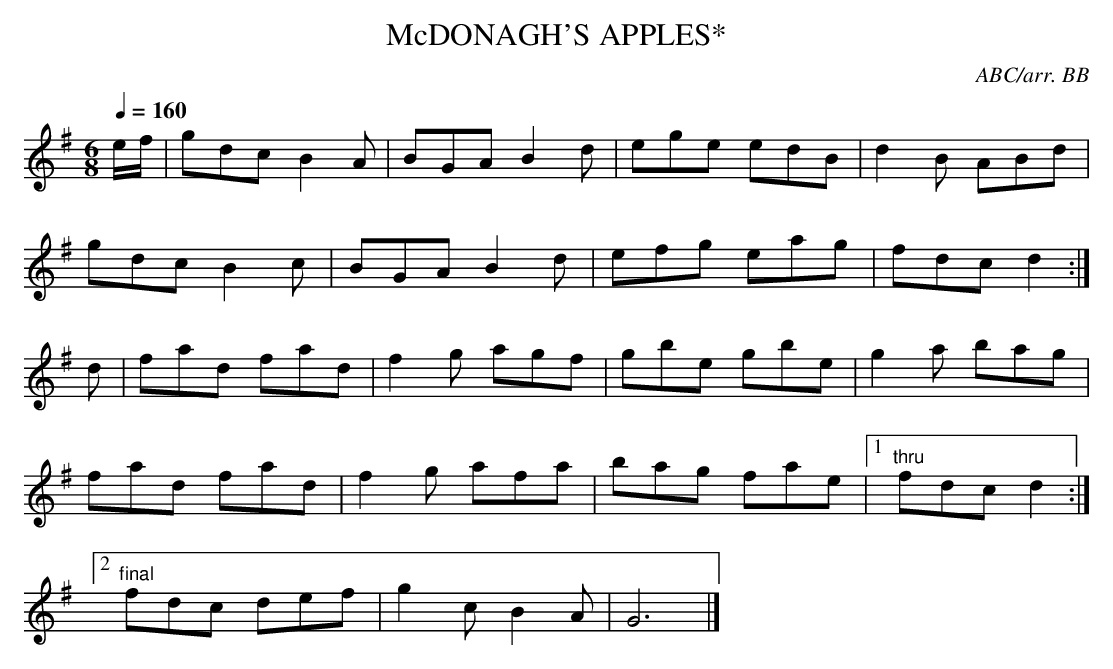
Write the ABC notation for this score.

X:1
T:McDONAGH'S APPLES*
C:ABC/arr. BB
player Larry McDonagh. This is a familiar tune so
it's hard to tell why this was "gan ainm" to
Breathnach.
Q:1/4=160
L:1/8
M:6/8
K:G
e/f/|gdc B2A|BGA B2d|ege edB|d2B ABd|
gdc B2c|BGA B2d|efg eag|fdc d2:|
d|fad fad|f2g agf|gbe gbe|g2a bag|
fad fad|f2g afa|bag fae|1 "thru"fdc d2:|
[2 "final" fdc def|g2c B2A|G6|]
